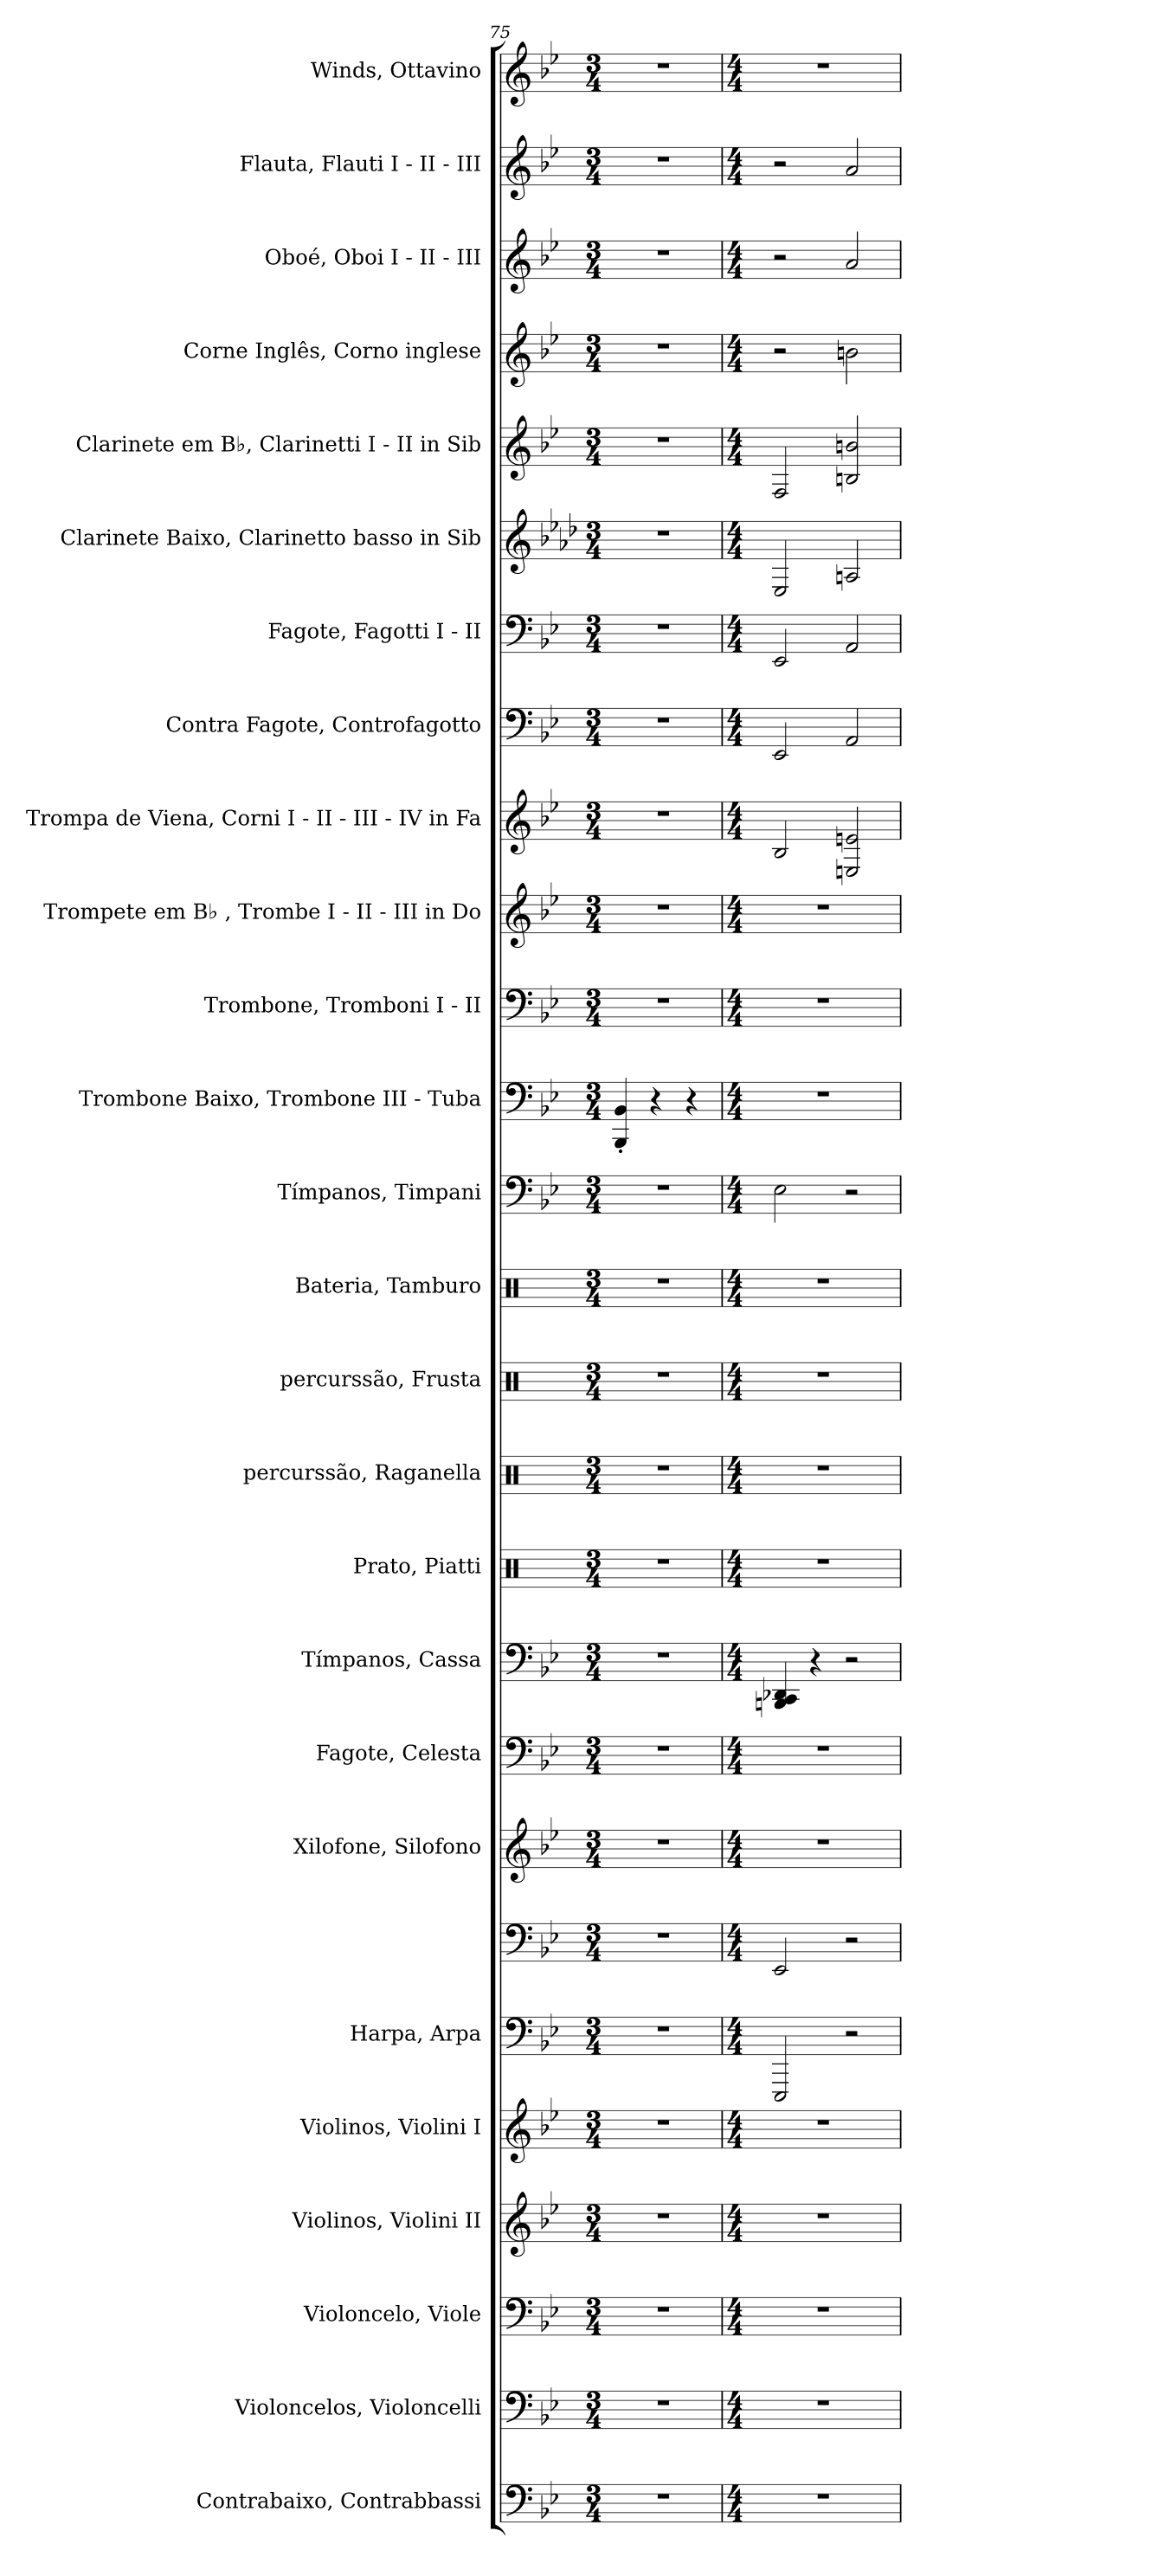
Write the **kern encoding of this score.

**kern	**kern	**kern	**kern	**kern	**kern	**kern	**kern	**kern	**kern	**kern	**kern	**kern	**kern	**kern	**kern	**kern	**kern	**kern	**kern	**kern	**kern	**kern	**kern	**kern	**kern	**kern
*part26	*part25	*part24	*part23	*part22	*part21	*part21	*part20	*part19	*part18	*part17	*part16	*part15	*part14	*part13	*part12	*part11	*part10	*part9	*part8	*part7	*part6	*part5	*part4	*part3	*part2	*part1
*staff27	*staff26	*staff25	*staff24	*staff23	*staff22	*staff21	*staff20	*staff19	*staff18	*staff17	*staff16	*staff15	*staff14	*staff13	*staff12	*staff11	*staff10	*staff9	*staff8	*staff7	*staff6	*staff5	*staff4	*staff3	*staff2	*staff1
*I"Contrabaixo, Contrabbassi	*I"Violoncelos, Violoncelli	*I"Violoncelo, Viole	*I"Violinos, Violini II	*I"Violinos, Violini I	*I"Harpa, Arpa	*	*I"Xilofone, Silofono	*I"Fagote, Celesta	*I"Tímpanos, Cassa	*I"Prato, Piatti	*I"percurssão, Raganella	*I"percurssão, Frusta	*I"Bateria, Tamburo	*I"Tímpanos, Timpani	*I"Trombone Baixo, Trombone III - Tuba	*I"Trombone, Tromboni I - II	*I"Trompete em B♭ , Trombe I - II - III in Do	*I"Trompa de Viena, Corni I - II - III - IV in Fa	*I"Contra Fagote, Controfagotto	*I"Fagote, Fagotti I - II	*I"Clarinete Baixo, Clarinetto basso in Sib	*I"Clarinete em B♭, Clarinetti I - II in Sib	*I"Corne Inglês, Corno inglese	*I"Oboé, Oboi I - II - III	*I"Flauta, Flauti I - II - III	*I"Winds, Ottavino
*I'Cb.	*I'Vcs.	*I'Vc.	*I'Vno.	*I'Vno.	*I'Hpa.	*	*I'Xil.	*I'Fg.	*	*I'Prt.	*I'Perc.	*I'Perc.	*	*I'Timp.	*I'Tbn. B.	*I'Tbn.	*I'Tp. B♭	*	*I'Ct. Fg.	*I'Fg.	*I'Cl. B.	*I'Cl. B♭	*I'C. I.	*I'Ob.	*I'Fl.	*I'Wi.
!!LO:PB:g=z
*clefF4	*clefF4	*clefF4	*clefG2	*clefG2	*clefF4	*clefF4	*clefG2	*clefF4	*clefF4	*clefX	*clefX	*clefX	*clefX	*clefF4	*clefF4	*clefF4	*clefG2	*clefG2	*clefF4	*clefF4	*clefG2	*clefG2	*clefG2	*clefG2	*clefG2	*clefG2
*ITrd7c12	*	*	*	*	*	*	*ITrd-7c-12	*	*	*	*	*	*	*	*	*	*ITrd1c2	*ITrd4c7	*ITrd7c12	*	*ITrd8c14	*ITrd1c2	*ITrd4c7	*	*	*
*k[b-e-]	*k[b-e-]	*k[b-e-]	*k[b-e-]	*k[b-e-]	*k[b-e-]	*k[b-e-]	*k[b-e-]	*k[b-e-]	*k[b-e-]	*k[]	*k[]	*k[]	*k[]	*k[b-e-]	*k[b-e-]	*k[b-e-]	*k[b-e-a-d-]	*k[b-e-a-]	*k[b-e-]	*k[b-e-]	*k[b-e-a-d-]	*k[b-e-a-d-]	*k[b-e-a-]	*k[b-e-]	*k[b-e-]	*k[b-e-]
*M3/4	*M3/4	*M3/4	*M3/4	*M3/4	*M3/4	*M3/4	*M3/4	*M3/4	*M3/4	*M3/4	*M3/4	*M3/4	*M3/4	*M3/4	*M3/4	*M3/4	*M3/4	*M3/4	*M3/4	*M3/4	*M3/4	*M3/4	*M3/4	*M3/4	*M3/4	*M3/4
=75	=75	=75	=75	=75	=75	=75	=75	=75	=75	=75	=75	=75	=75	=75	=75	=75	=75	=75	=75	=75	=75	=75	=75	=75	=75	=75
2.r	2.r	2.r	2.r	2.r	2.r	2.r	2.r	2.r	2.r	2.r	2.r	2.r	2.r	2.r	4BBB-/' 4BB-/'	2.r	2.r	2.r	2.r	2.r	2.r	2.r	2.r	2.r	2.r	2.r
.	.	.	.	.	.	.	.	.	.	.	.	.	.	.	4r	.	.	.	.	.	.	.	.	.	.	.
.	.	.	.	.	.	.	.	.	.	.	.	.	.	.	4r	.	.	.	.	.	.	.	.	.	.	.
=76	=76	=76	=76	=76	=76	=76	=76	=76	=76	=76	=76	=76	=76	=76	=76	=76	=76	=76	=76	=76	=76	=76	=76	=76	=76	=76
*M4/4	*M4/4	*M4/4	*M4/4	*M4/4	*M4/4	*M4/4	*M4/4	*M4/4	*M4/4	*M4/4	*M4/4	*M4/4	*M4/4	*M4/4	*M4/4	*M4/4	*M4/4	*M4/4	*M4/4	*M4/4	*M4/4	*M4/4	*M4/4	*M4/4	*M4/4	*M4/4
*	*	*	*	*	*	*	*	*	*	*	*	*	*	*	*	*	*	*	*	*	*	*	*	*	*	*MM100
1r	1r	1r	1r	1r	2EEE-/	2EE-/	1r	1r	4BBBn/ 4CC/ 4DD-X/	1r	1r	1r	1r	2E-\	1r	1r	1r	2E-/	2EEE-/	2EE-/	2EE-/	2E-/	2r	2r	2r	1r
.	.	.	.	.	.	.	.	.	4r	.	.	.	.	.	.	.	.	.	.	.	.	.	.	.	.	.
.	.	.	.	.	2r	2r	.	.	2r	.	.	.	.	2r	.	.	.	2AAn/ 2An/	2AAA/	2AA/	2AAn/	2An/ 2an/	2en\	2a/	2a/	.
=	=	=	=	=	=	=	=	=	=	=	=	=	=	=	=	=	=	=	=	=	=	=	=	=	=	=
*-	*-	*-	*-	*-	*-	*-	*-	*-	*-	*-	*-	*-	*-	*-	*-	*-	*-	*-	*-	*-	*-	*-	*-	*-	*-	*-
